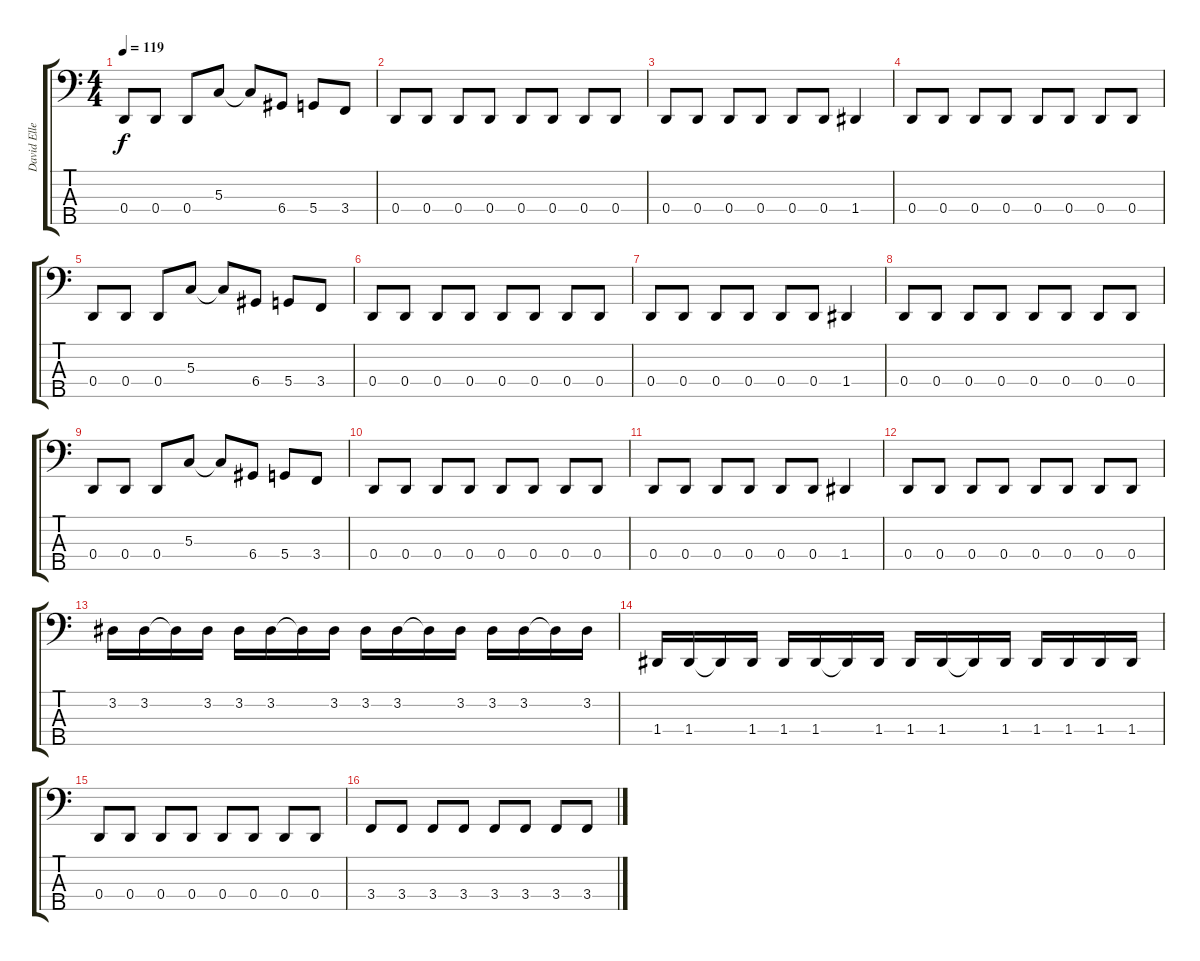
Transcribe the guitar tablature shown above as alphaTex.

\track ("David Ellefson" "David Elle") {instrument acousticguitarnylon}
\staff {score tabs}
\tuning (F2 C2 G1 D1 A0) {hide}
\ts (4 4)
\tempo 119
\clef f4
\ks c
0.4.8{dy f} 0.4.8 0.4.8 5.3.8 5.3{t}.8 6.4.8 5.4.8 3.4.8 |
0.4.8 0.4.8 0.4.8 0.4.8 0.4.8 0.4.8 0.4.8 0.4.8 |
0.4.8 0.4.8 0.4.8 0.4.8 0.4.8 0.4.8 1.4.4 |
0.4.8 0.4.8 0.4.8 0.4.8 0.4.8 0.4.8 0.4.8 0.4.8 |
0.4.8 0.4.8 0.4.8 5.3.8 5.3{t}.8 6.4.8 5.4.8 3.4.8 |
0.4.8 0.4.8 0.4.8 0.4.8 0.4.8 0.4.8 0.4.8 0.4.8 |
0.4.8 0.4.8 0.4.8 0.4.8 0.4.8 0.4.8 1.4.4 |
0.4.8 0.4.8 0.4.8 0.4.8 0.4.8 0.4.8 0.4.8 0.4.8 |
0.4.8 0.4.8 0.4.8 5.3.8 5.3{t}.8 6.4.8 5.4.8 3.4.8 |
0.4.8 0.4.8 0.4.8 0.4.8 0.4.8 0.4.8 0.4.8 0.4.8 |
0.4.8 0.4.8 0.4.8 0.4.8 0.4.8 0.4.8 1.4.4 |
0.4.8 0.4.8 0.4.8 0.4.8 0.4.8 0.4.8 0.4.8 0.4.8 |
3.2.16 3.2.16 3.2{t}.16 3.2.16 3.2.16 3.2.16 3.2{t}.16 3.2.16 3.2.16 3.2.16 3.2{t}.16 3.2.16 3.2.16 3.2.16 3.2{t}.16 3.2.16 |
1.4.16 1.4.16 1.4{t}.16 1.4.16 1.4.16 1.4.16 1.4{t}.16 1.4.16 1.4.16 1.4.16 1.4{t}.16 1.4.16 1.4.16 1.4.16 1.4.16 1.4.16 |
0.4.8 0.4.8 0.4.8 0.4.8 0.4.8 0.4.8 0.4.8 0.4.8 |
3.4.8 3.4.8 3.4.8 3.4.8 3.4.8 3.4.8 3.4.8 3.4.8
